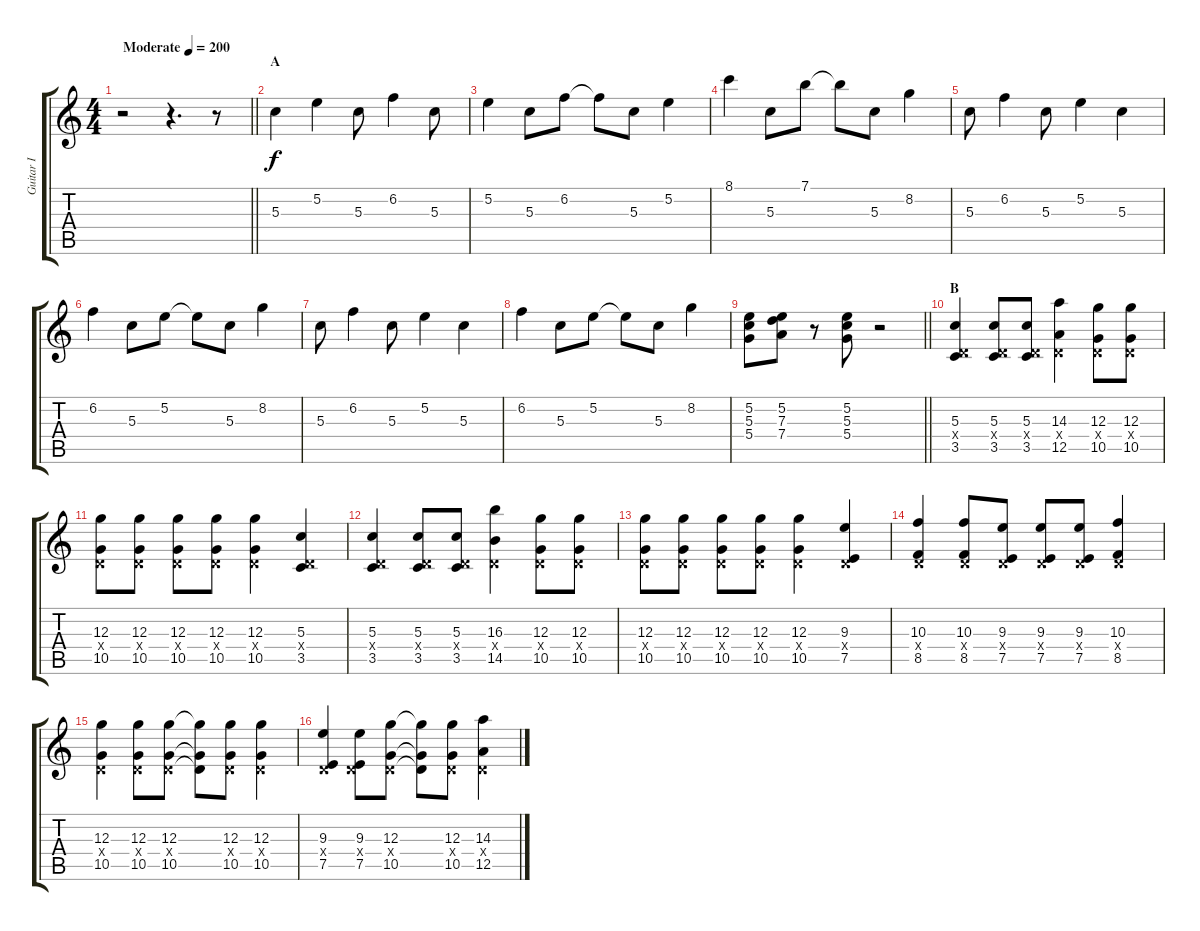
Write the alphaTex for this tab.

\track ("Guitar I" "Guitar I") {instrument overdrivenguitar}
\staff {score tabs}
\tuning (E4 B3 G3 D3 A2 E2) {hide}
\ts (4 4)
\tempo (200 "Moderate")
\clef g2
\barLineRight lightlight
\ks c
r.2{dy f instrument overdrivenguitar} r.4{d} r.8 |
\section ("" "A")
5.3.4 5.2.4 5.3.8 6.2.4 5.3.8 |
5.2.4 5.3.8 6.2.8 6.2{t}.8 5.3.8 5.2.4 |
8.1.4 5.3.8 7.1.8 7.1{t}.8 5.3.8 8.2.4 |
5.3.8 6.2.4 5.3.8 5.2.4 5.3.4 |
6.2.4 5.3.8 5.2.8 5.2{t}.8 5.3.8 8.2.4 |
5.3.8 6.2.4 5.3.8 5.2.4 5.3.4 |
6.2.4 5.3.8 5.2.8 5.2{t}.8 5.3.8 8.2.4 |
\barLineRight lightlight
(5.2 5.3 5.4).8 (5.2 7.3 7.4).8 r.8 (5.2 5.3 5.4).8 r.2 |
\section ("" "B")
(5.3 0.4{x} 3.5).4 (5.3 0.4{x} 3.5).8 (5.3 0.4{x} 3.5).8 (14.3 0.4{x} 12.5).4 (12.3 0.4{x} 10.5).8 (12.3 0.4{x} 10.5).8 |
(12.3 0.4{x} 10.5).8 (12.3 0.4{x} 10.5).8 (12.3 0.4{x} 10.5).8 (12.3 0.4{x} 10.5).8 (12.3 0.4{x} 10.5).4 (5.3 0.4{x} 3.5).4 |
(5.3 0.4{x} 3.5).4 (5.3 0.4{x} 3.5).8 (5.3 0.4{x} 3.5).8 (16.3 0.4{x} 14.5).4 (12.3 0.4{x} 10.5).8 (12.3 0.4{x} 10.5).8 |
(12.3 0.4{x} 10.5).8 (12.3 0.4{x} 10.5).8 (12.3 0.4{x} 10.5).8 (12.3 0.4{x} 10.5).8 (12.3 0.4{x} 10.5).4 (9.3 0.4{x} 7.5).4 |
(10.3 0.4{x} 8.5).4 (10.3 0.4{x} 8.5).8 (9.3 0.4{x} 7.5).8 (9.3 0.4{x} 7.5).8 (9.3 0.4{x} 7.5).8 (10.3 0.4{x} 8.5).4 |
(12.3 0.4{x} 10.5).4 (12.3 0.4{x} 10.5).8 (12.3 0.4{x} 10.5).8 (12.3{t} 0.4{t} 10.5{t}).8 (12.3 0.4{x} 10.5).8 (12.3 0.4{x} 10.5).4 |
(9.3 0.4{x} 7.5).4 (9.3 0.4{x} 7.5).8 (12.3 0.4{x} 10.5).8 (12.3{t} 0.4{t} 10.5{t}).8 (12.3 0.4{x} 10.5).8 (14.3 0.4{x} 12.5).4
